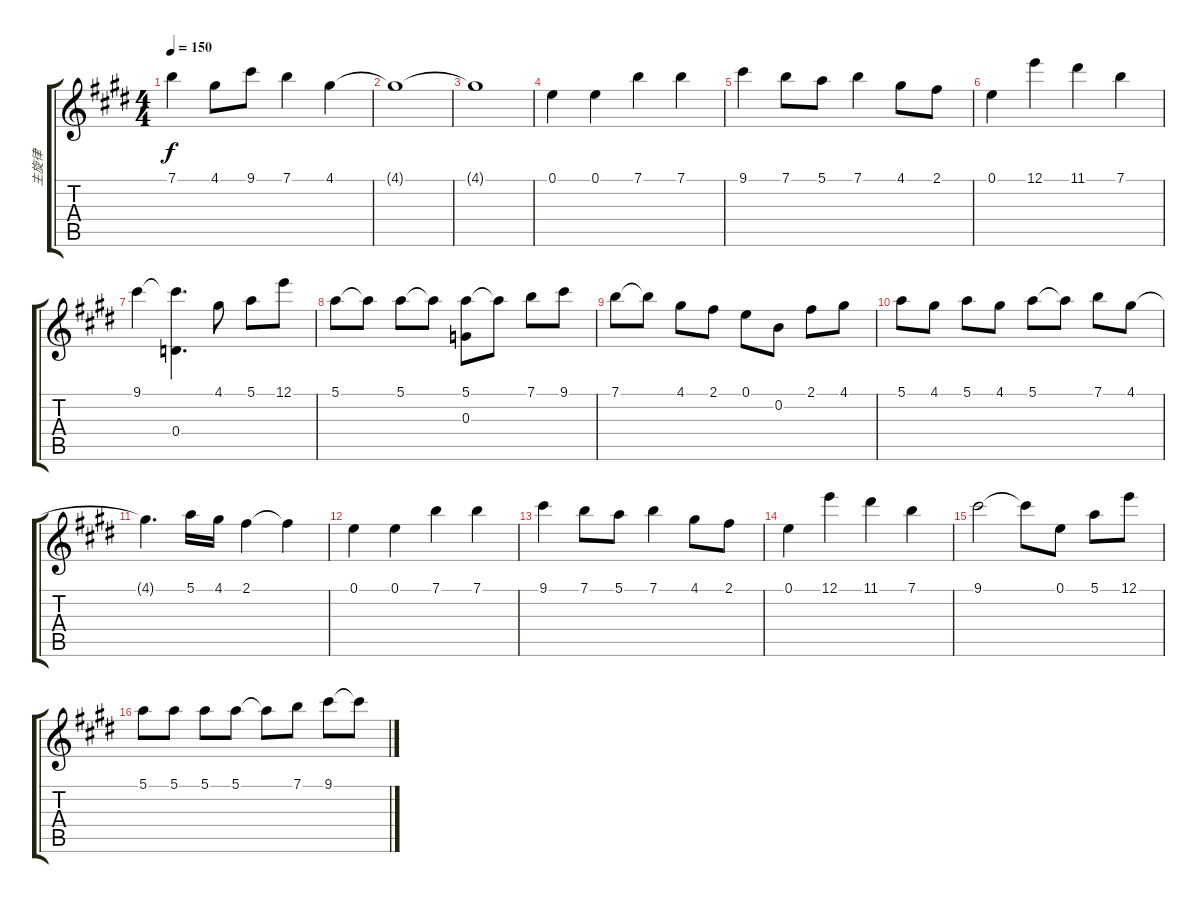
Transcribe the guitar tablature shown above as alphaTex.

\track ("主旋律" "主旋律") {instrument distortionguitar}
\staff {score tabs}
\tuning (E4 B3 G3 D3 A2 E2) {hide}
\ts (4 4)
\tempo 150
\clef g2
\ks e
7.1.4{dy f} 4.1.8 9.1.8 7.1.4 4.1.4 |
4.1{t}.1 |
4.1{t}.1 |
0.1.4 0.1.4 7.1.4 7.1.4 |
9.1.4 7.1.8 5.1.8 7.1.4 4.1.8 2.1.8 |
0.1.4 12.1.4 11.1.4 7.1.4 |
9.1.4 (9.1{t} 0.4).4{d} 4.1.8 5.1.8 12.1.8 |
5.1.8 5.1{t}.8 5.1.8 5.1{t}.8 (5.1 0.3).8 5.1{t}.8 7.1.8 9.1.8 |
7.1.8 7.1{t}.8 4.1.8 2.1.8 0.1.8 0.2.8 2.1.8 4.1.8 |
5.1.8 4.1.8 5.1.8 4.1.8 5.1.8 5.1{t}.8 7.1.8 4.1.8 |
4.1{t}.4{d} 5.1.16 4.1.16 2.1.4 2.1{t}.4 |
0.1.4 0.1.4 7.1.4 7.1.4 |
9.1.4 7.1.8 5.1.8 7.1.4 4.1.8 2.1.8 |
0.1.4 12.1.4 11.1.4 7.1.4 |
9.1.2 9.1{t}.8 0.1.8 5.1.8 12.1.8 |
5.1.8 5.1.8 5.1.8 5.1.8 5.1{t}.8 7.1.8 9.1.8 9.1{t}.8
